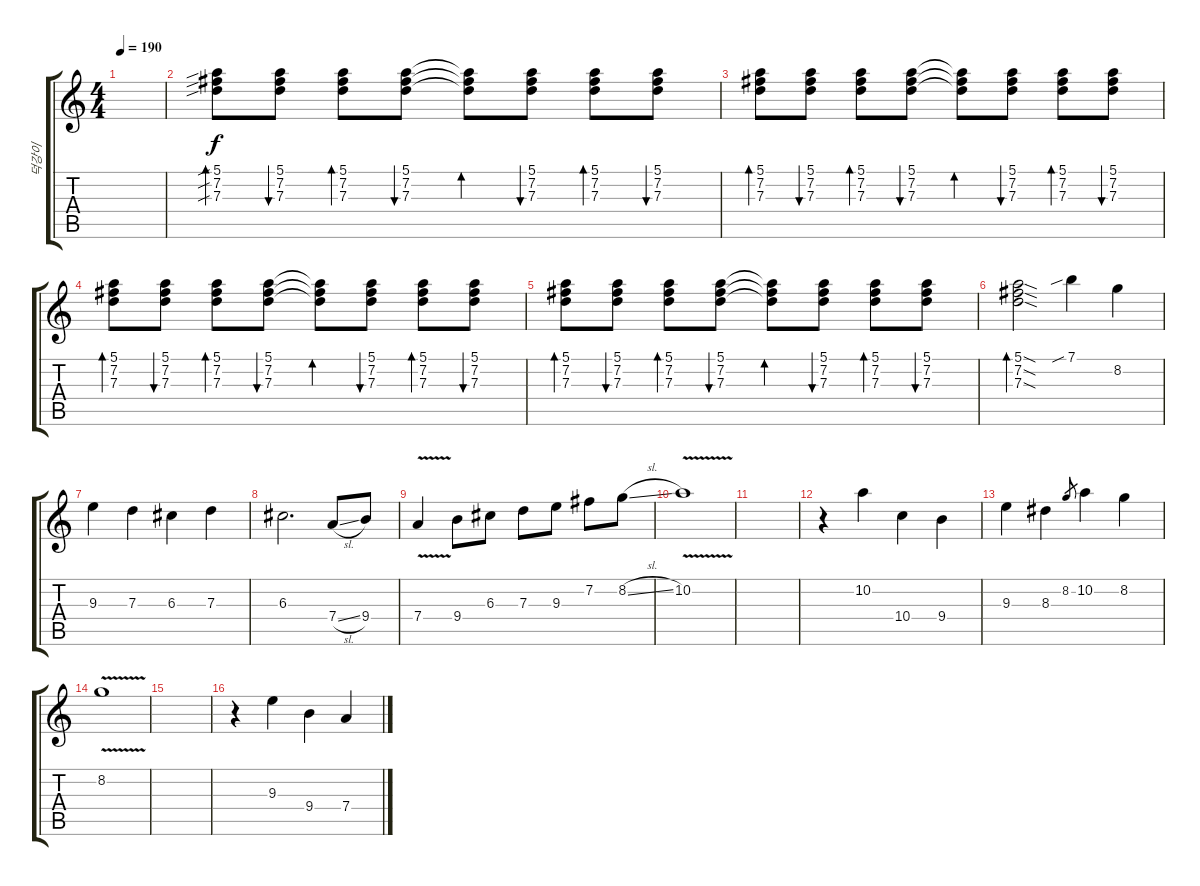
\track ("덕강이" "덕강이") {instrument acousticguitarsteel}
\staff {score tabs}
\tuning (E4 B3 G3 D3 A2 E2) {hide}
\ts (4 4)
\tempo 190
\clef g2
\ks c
|
(5.1{sib} 7.2{sib} 7.3{sib}).8{bd 60} (5.1 7.2 7.3).8{bu 60} (5.1 7.2 7.3).8{bd 60} (5.1 7.2 7.3).8{bu 60} (5.1{t} 7.2{t} 7.3{t}).8{bd 60} (5.1 7.2 7.3).8{bu 60} (5.1 7.2 7.3).8{bd 60} (5.1 7.2 7.3).8{bu 60} |
(5.1 7.2 7.3).8{bd 60} (5.1 7.2 7.3).8{bu 60} (5.1 7.2 7.3).8{bd 60} (5.1 7.2 7.3).8{bu 60} (5.1{t} 7.2{t} 7.3{t}).8{bd 60} (5.1 7.2 7.3).8{bu 60} (5.1 7.2 7.3).8{bd 60} (5.1 7.2 7.3).8{bu 60} |
(5.1 7.2 7.3).8{bd 60} (5.1 7.2 7.3).8{bu 60} (5.1 7.2 7.3).8{bd 60} (5.1 7.2 7.3).8{bu 60} (5.1{t} 7.2{t} 7.3{t}).8{bd 60} (5.1 7.2 7.3).8{bu 60} (5.1 7.2 7.3).8{bd 60} (5.1 7.2 7.3).8{bu 60} |
(5.1 7.2 7.3).8{bd 60} (5.1 7.2 7.3).8{bu 60} (5.1 7.2 7.3).8{bd 60} (5.1 7.2 7.3).8{bu 60} (5.1{t} 7.2{t} 7.3{t}).8{bd 60} (5.1 7.2 7.3).8{bu 60} (5.1 7.2 7.3).8{bd 60} (5.1 7.2 7.3).8{bu 60} |
(5.1{sod} 7.2{sod} 7.3{sod}).2{bd 60} 7.1{sib}.4 8.2.4 |
9.3.4 7.3.4 6.3.4 7.3.4 |
6.3.2{d} 7.4{sl}.8 9.4.8 |
7.4{v}.4 9.4.8 6.3.8 7.3.8 9.3.8 7.2.8 8.2{sl}.8 |
10.2{v}.1 |
|
r.4 10.2.4 10.4.4 9.4.4 |
9.3.4 8.3.4 8.2.8{gr} 10.2.4 8.2.4 |
8.2{v}.1 |
|
r.4 9.3.4 9.4.4 7.4.4
